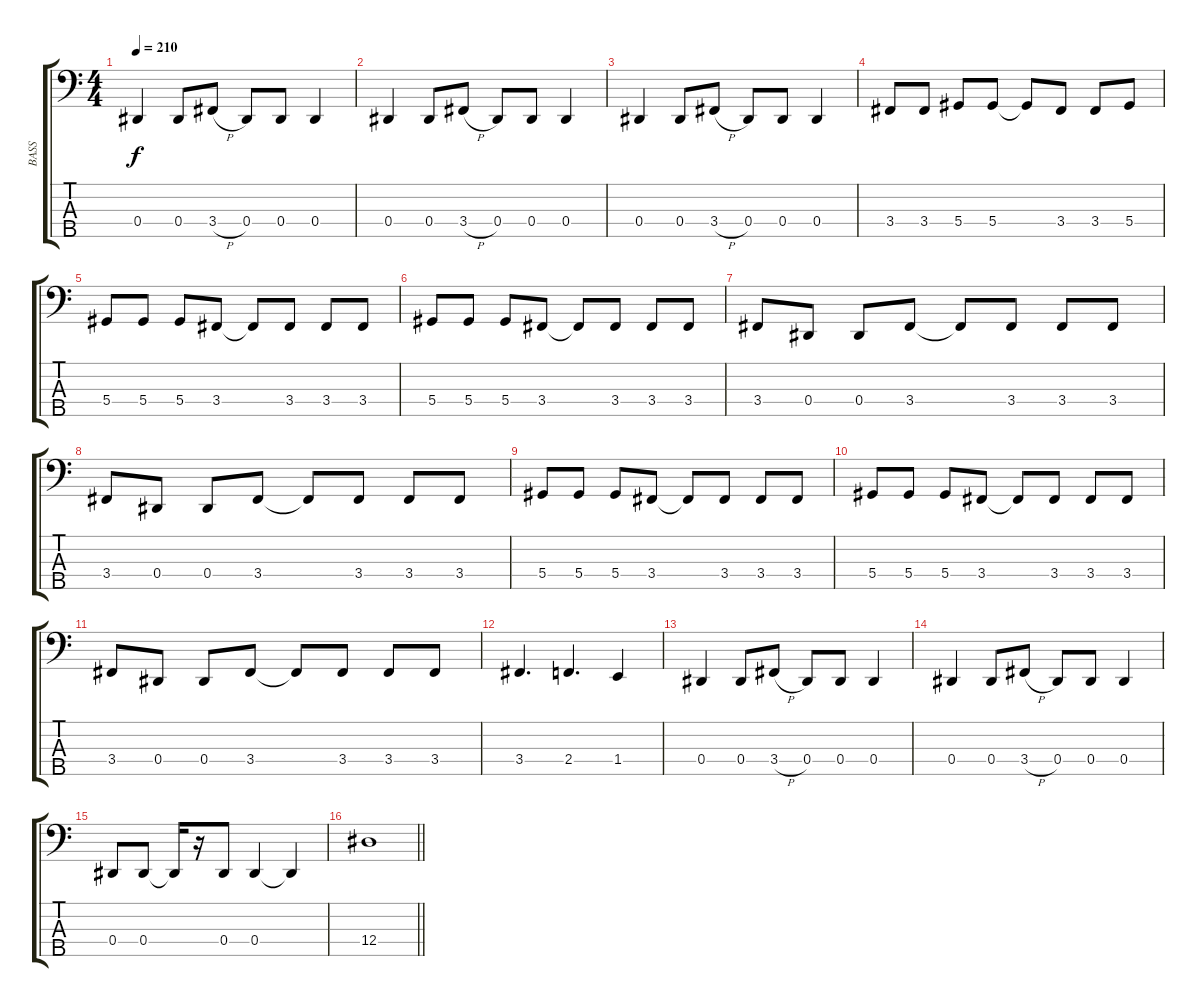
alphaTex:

\track ("BASS" "BASS") {instrument electricbasspick}
\staff {score tabs}
\tuning (Gb2 Db2 Ab1 Eb1 Bb0) {hide}
\ts (4 4)
\tempo 210
\clef f4
\ks c
0.4.4{dy f} 0.4.8 3.4{h}.8 0.4.8 0.4.8 0.4.4 |
0.4.4 0.4.8 3.4{h}.8 0.4.8 0.4.8 0.4.4 |
0.4.4 0.4.8 3.4{h}.8 0.4.8 0.4.8 0.4.4 |
3.4.8 3.4.8 5.4.8 5.4.8 5.4{t}.8 3.4.8 3.4.8 5.4.8 |
5.4.8 5.4.8 5.4.8 3.4.8 3.4{t}.8 3.4.8 3.4.8 3.4.8 |
5.4.8 5.4.8 5.4.8 3.4.8 3.4{t}.8 3.4.8 3.4.8 3.4.8 |
3.4.8 0.4.8 0.4.8 3.4.8 3.4{t}.8 3.4.8 3.4.8 3.4.8 |
3.4.8 0.4.8 0.4.8 3.4.8 3.4{t}.8 3.4.8 3.4.8 3.4.8 |
5.4.8 5.4.8 5.4.8 3.4.8 3.4{t}.8 3.4.8 3.4.8 3.4.8 |
5.4.8 5.4.8 5.4.8 3.4.8 3.4{t}.8 3.4.8 3.4.8 3.4.8 |
3.4.8 0.4.8 0.4.8 3.4.8 3.4{t}.8 3.4.8 3.4.8 3.4.8 |
3.4.4{d} 2.4.4{d} 1.4.4 |
0.4.4 0.4.8 3.4{h}.8 0.4.8 0.4.8 0.4.4 |
0.4.4 0.4.8 3.4{h}.8 0.4.8 0.4.8 0.4.4 |
0.4.8 0.4.8 0.4{t}.16 r.16 0.4.8 0.4.4 0.4{t}.4 |
\barLineRight lightlight
12.4{ss}.1
